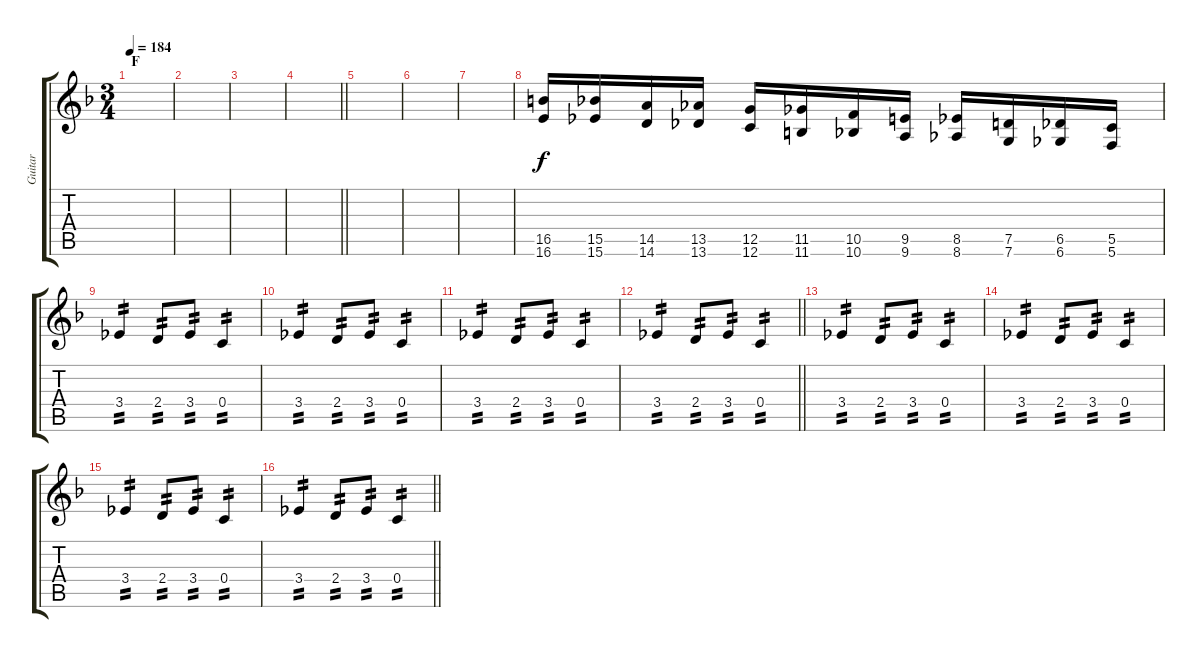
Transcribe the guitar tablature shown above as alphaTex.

\track ("Guitar" "Guitar") {instrument distortionguitar}
\staff {score tabs}
\tuning (D4 A3 F3 C3 G2 C2) {hide}
\ts (3 4)
\section ("" "F")
\tempo 184
\clef g2
\ks f
|
|
|
\barLineRight lightlight
|
|
|
|
(16.5 16.6).16{instrument guitarfretnoise} (15.5 15.6).16 (14.5 14.6).16 (13.5 13.6).16 (12.5 12.6).16 (11.5 11.6).16 (10.5 10.6).16 (9.5 9.6).16 (8.5 8.6).16 (7.5 7.6).16 (6.5 6.6).16 (5.5 5.6).16 |
3.4.4{tp 2 instrument distortionguitar} 2.4.8{tp 2} 3.4.8{tp 2} 0.4.4{tp 2} |
3.4.4{tp 2} 2.4.8{tp 2} 3.4.8{tp 2} 0.4.4{tp 2} |
3.4.4{tp 2} 2.4.8{tp 2} 3.4.8{tp 2} 0.4.4{tp 2} |
\barLineRight lightlight
3.4.4{tp 2} 2.4.8{tp 2} 3.4.8{tp 2} 0.4.4{tp 2} |
3.4.4{tp 2 instrument distortionguitar} 2.4.8{tp 2} 3.4.8{tp 2} 0.4.4{tp 2} |
3.4.4{tp 2} 2.4.8{tp 2} 3.4.8{tp 2} 0.4.4{tp 2} |
3.4.4{tp 2} 2.4.8{tp 2} 3.4.8{tp 2} 0.4.4{tp 2} |
\barLineRight lightlight
3.4.4{tp 2} 2.4.8{tp 2} 3.4.8{tp 2} 0.4.4{tp 2}
